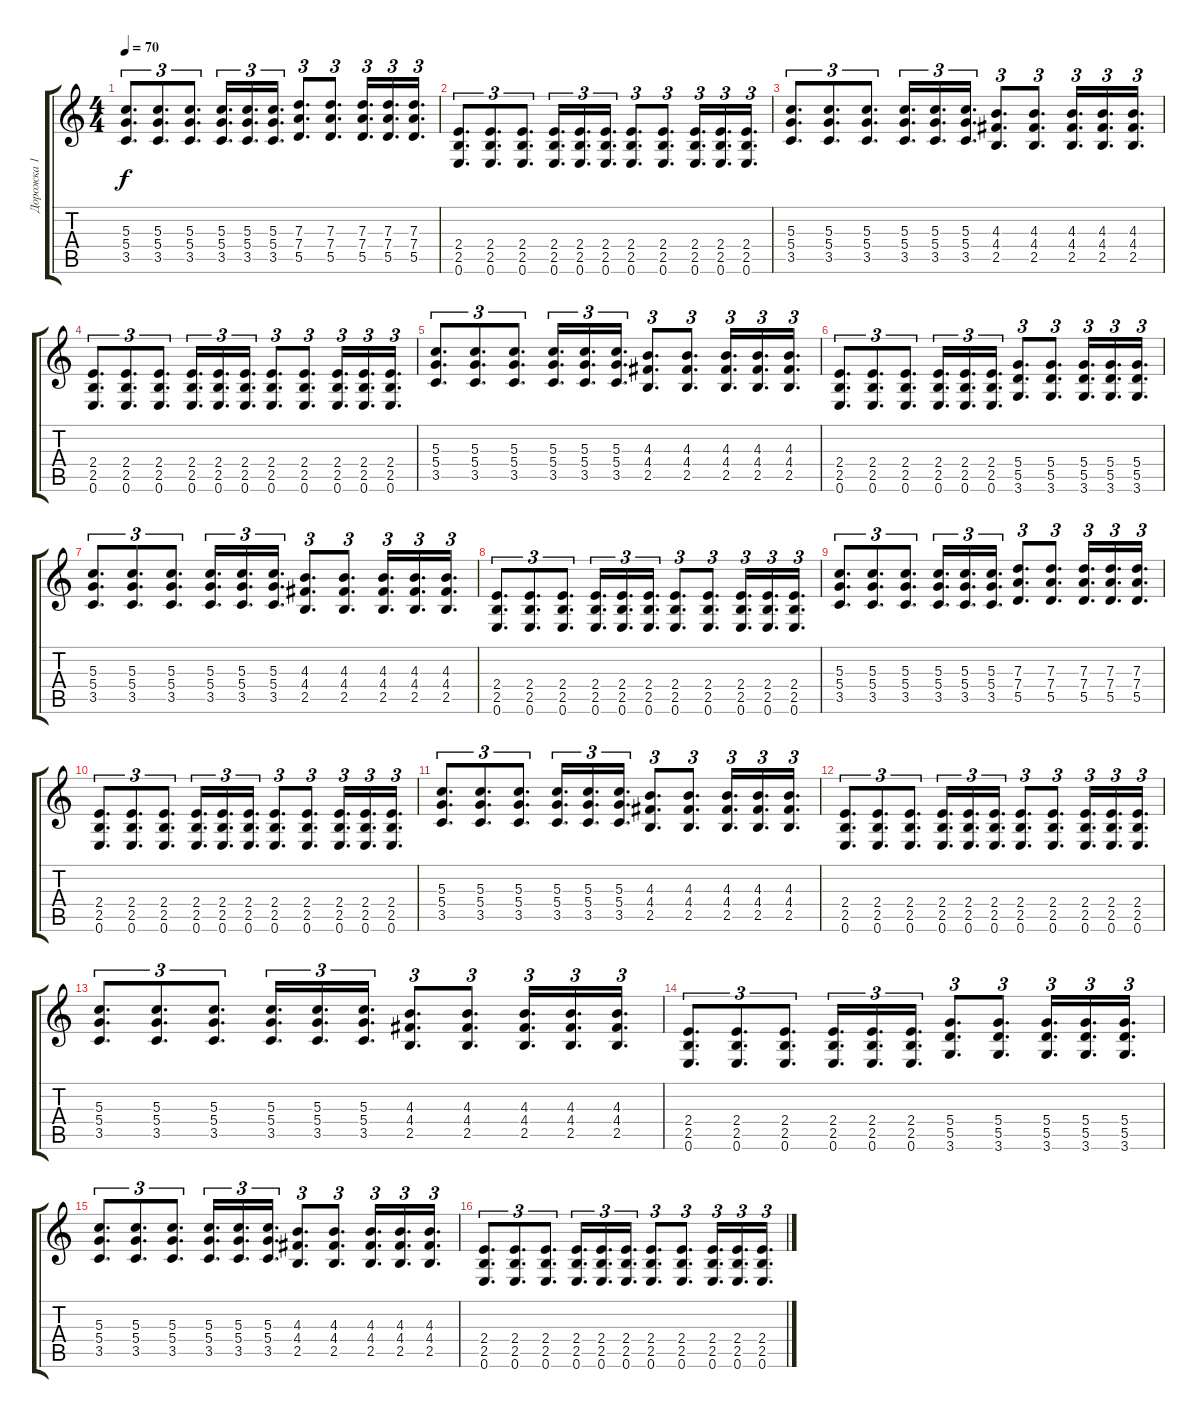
\track ("Дорожка 1" "Дорожка 1") {instrument distortionguitar}
\staff {score tabs}
\tuning (E4 B3 G3 D3 A2 E2) {hide}
\ts (4 4)
\tempo 70
\clef g2
\ks c
(5.3 5.4 3.5).8{d tu (3 2) dy f} (5.3 5.4 3.5).8{d tu (3 2)} (5.3 5.4 3.5).8{d tu (3 2)} (5.3 5.4 3.5).16{d tu (3 2)} (5.3 5.4 3.5).16{d tu (3 2)} (5.3 5.4 3.5).16{d tu (3 2)} (7.3 7.4 5.5).8{d tu (3 2)} (7.3 7.4 5.5).8{d tu (3 2)} (7.3 7.4 5.5).16{d tu (3 2)} (7.3 7.4 5.5).16{d tu (3 2)} (7.3 7.4 5.5).16{d tu (3 2)} |
(2.4 2.5 0.6).8{d tu (3 2)} (2.4 2.5 0.6).8{d tu (3 2)} (2.4 2.5 0.6).8{d tu (3 2)} (2.4 2.5 0.6).16{d tu (3 2)} (2.4 2.5 0.6).16{d tu (3 2)} (2.4 2.5 0.6).16{d tu (3 2)} (2.4 2.5 0.6).8{d tu (3 2)} (2.4 2.5 0.6).8{d tu (3 2)} (2.4 2.5 0.6).16{d tu (3 2)} (2.4 2.5 0.6).16{d tu (3 2)} (2.4 2.5 0.6).16{d tu (3 2)} |
(5.3 5.4 3.5).8{d tu (3 2)} (5.3 5.4 3.5).8{d tu (3 2)} (5.3 5.4 3.5).8{d tu (3 2)} (5.3 5.4 3.5).16{d tu (3 2)} (5.3 5.4 3.5).16{d tu (3 2)} (5.3 5.4 3.5).16{d tu (3 2)} (4.3 4.4 2.5).8{d tu (3 2)} (4.3 4.4 2.5).8{d tu (3 2)} (4.3 4.4 2.5).16{d tu (3 2)} (4.3 4.4 2.5).16{d tu (3 2)} (4.3 4.4 2.5).16{d tu (3 2)} |
(2.4 2.5 0.6).8{d tu (3 2)} (2.4 2.5 0.6).8{d tu (3 2)} (2.4 2.5 0.6).8{d tu (3 2)} (2.4 2.5 0.6).16{d tu (3 2)} (2.4 2.5 0.6).16{d tu (3 2)} (2.4 2.5 0.6).16{d tu (3 2)} (2.4 2.5 0.6).8{d tu (3 2)} (2.4 2.5 0.6).8{d tu (3 2)} (2.4 2.5 0.6).16{d tu (3 2)} (2.4 2.5 0.6).16{d tu (3 2)} (2.4 2.5 0.6).16{d tu (3 2)} |
(5.3 5.4 3.5).8{d tu (3 2)} (5.3 5.4 3.5).8{d tu (3 2)} (5.3 5.4 3.5).8{d tu (3 2)} (5.3 5.4 3.5).16{d tu (3 2)} (5.3 5.4 3.5).16{d tu (3 2)} (5.3 5.4 3.5).16{d tu (3 2)} (4.3 4.4 2.5).8{d tu (3 2)} (4.3 4.4 2.5).8{d tu (3 2)} (4.3 4.4 2.5).16{d tu (3 2)} (4.3 4.4 2.5).16{d tu (3 2)} (4.3 4.4 2.5).16{d tu (3 2)} |
(2.4 2.5 0.6).8{d tu (3 2)} (2.4 2.5 0.6).8{d tu (3 2)} (2.4 2.5 0.6).8{d tu (3 2)} (2.4 2.5 0.6).16{d tu (3 2)} (2.4 2.5 0.6).16{d tu (3 2)} (2.4 2.5 0.6).16{d tu (3 2)} (5.4 5.5 3.6).8{d tu (3 2)} (5.4 5.5 3.6).8{d tu (3 2)} (5.4 5.5 3.6).16{d tu (3 2)} (5.4 5.5 3.6).16{d tu (3 2)} (5.4 5.5 3.6).16{d tu (3 2)} |
(5.3 5.4 3.5).8{d tu (3 2)} (5.3 5.4 3.5).8{d tu (3 2)} (5.3 5.4 3.5).8{d tu (3 2)} (5.3 5.4 3.5).16{d tu (3 2)} (5.3 5.4 3.5).16{d tu (3 2)} (5.3 5.4 3.5).16{d tu (3 2)} (4.3 4.4 2.5).8{d tu (3 2)} (4.3 4.4 2.5).8{d tu (3 2)} (4.3 4.4 2.5).16{d tu (3 2)} (4.3 4.4 2.5).16{d tu (3 2)} (4.3 4.4 2.5).16{d tu (3 2)} |
(2.4 2.5 0.6).8{d tu (3 2)} (2.4 2.5 0.6).8{d tu (3 2)} (2.4 2.5 0.6).8{d tu (3 2)} (2.4 2.5 0.6).16{d tu (3 2)} (2.4 2.5 0.6).16{d tu (3 2)} (2.4 2.5 0.6).16{d tu (3 2)} (2.4 2.5 0.6).8{d tu (3 2)} (2.4 2.5 0.6).8{d tu (3 2)} (2.4 2.5 0.6).16{d tu (3 2)} (2.4 2.5 0.6).16{d tu (3 2)} (2.4 2.5 0.6).16{d tu (3 2)} |
(5.3 5.4 3.5).8{d tu (3 2)} (5.3 5.4 3.5).8{d tu (3 2)} (5.3 5.4 3.5).8{d tu (3 2)} (5.3 5.4 3.5).16{d tu (3 2)} (5.3 5.4 3.5).16{d tu (3 2)} (5.3 5.4 3.5).16{d tu (3 2)} (7.3 7.4 5.5).8{d tu (3 2)} (7.3 7.4 5.5).8{d tu (3 2)} (7.3 7.4 5.5).16{d tu (3 2)} (7.3 7.4 5.5).16{d tu (3 2)} (7.3 7.4 5.5).16{d tu (3 2)} |
(2.4 2.5 0.6).8{d tu (3 2)} (2.4 2.5 0.6).8{d tu (3 2)} (2.4 2.5 0.6).8{d tu (3 2)} (2.4 2.5 0.6).16{d tu (3 2)} (2.4 2.5 0.6).16{d tu (3 2)} (2.4 2.5 0.6).16{d tu (3 2)} (2.4 2.5 0.6).8{d tu (3 2)} (2.4 2.5 0.6).8{d tu (3 2)} (2.4 2.5 0.6).16{d tu (3 2)} (2.4 2.5 0.6).16{d tu (3 2)} (2.4 2.5 0.6).16{d tu (3 2)} |
(5.3 5.4 3.5).8{d tu (3 2)} (5.3 5.4 3.5).8{d tu (3 2)} (5.3 5.4 3.5).8{d tu (3 2)} (5.3 5.4 3.5).16{d tu (3 2)} (5.3 5.4 3.5).16{d tu (3 2)} (5.3 5.4 3.5).16{d tu (3 2)} (4.3 4.4 2.5).8{d tu (3 2)} (4.3 4.4 2.5).8{d tu (3 2)} (4.3 4.4 2.5).16{d tu (3 2)} (4.3 4.4 2.5).16{d tu (3 2)} (4.3 4.4 2.5).16{d tu (3 2)} |
(2.4 2.5 0.6).8{d tu (3 2)} (2.4 2.5 0.6).8{d tu (3 2)} (2.4 2.5 0.6).8{d tu (3 2)} (2.4 2.5 0.6).16{d tu (3 2)} (2.4 2.5 0.6).16{d tu (3 2)} (2.4 2.5 0.6).16{d tu (3 2)} (2.4 2.5 0.6).8{d tu (3 2)} (2.4 2.5 0.6).8{d tu (3 2)} (2.4 2.5 0.6).16{d tu (3 2)} (2.4 2.5 0.6).16{d tu (3 2)} (2.4 2.5 0.6).16{d tu (3 2)} |
(5.3 5.4 3.5).8{d tu (3 2)} (5.3 5.4 3.5).8{d tu (3 2)} (5.3 5.4 3.5).8{d tu (3 2)} (5.3 5.4 3.5).16{d tu (3 2)} (5.3 5.4 3.5).16{d tu (3 2)} (5.3 5.4 3.5).16{d tu (3 2)} (4.3 4.4 2.5).8{d tu (3 2)} (4.3 4.4 2.5).8{d tu (3 2)} (4.3 4.4 2.5).16{d tu (3 2)} (4.3 4.4 2.5).16{d tu (3 2)} (4.3 4.4 2.5).16{d tu (3 2)} |
(2.4 2.5 0.6).8{d tu (3 2)} (2.4 2.5 0.6).8{d tu (3 2)} (2.4 2.5 0.6).8{d tu (3 2)} (2.4 2.5 0.6).16{d tu (3 2)} (2.4 2.5 0.6).16{d tu (3 2)} (2.4 2.5 0.6).16{d tu (3 2)} (5.4 5.5 3.6).8{d tu (3 2)} (5.4 5.5 3.6).8{d tu (3 2)} (5.4 5.5 3.6).16{d tu (3 2)} (5.4 5.5 3.6).16{d tu (3 2)} (5.4 5.5 3.6).16{d tu (3 2)} |
(5.3 5.4 3.5).8{d tu (3 2)} (5.3 5.4 3.5).8{d tu (3 2)} (5.3 5.4 3.5).8{d tu (3 2)} (5.3 5.4 3.5).16{d tu (3 2)} (5.3 5.4 3.5).16{d tu (3 2)} (5.3 5.4 3.5).16{d tu (3 2)} (4.3 4.4 2.5).8{d tu (3 2)} (4.3 4.4 2.5).8{d tu (3 2)} (4.3 4.4 2.5).16{d tu (3 2)} (4.3 4.4 2.5).16{d tu (3 2)} (4.3 4.4 2.5).16{d tu (3 2)} |
(2.4 2.5 0.6).8{d tu (3 2)} (2.4 2.5 0.6).8{d tu (3 2)} (2.4 2.5 0.6).8{d tu (3 2)} (2.4 2.5 0.6).16{d tu (3 2)} (2.4 2.5 0.6).16{d tu (3 2)} (2.4 2.5 0.6).16{d tu (3 2)} (2.4 2.5 0.6).8{d tu (3 2)} (2.4 2.5 0.6).8{d tu (3 2)} (2.4 2.5 0.6).16{d tu (3 2)} (2.4 2.5 0.6).16{d tu (3 2)} (2.4 2.5 0.6).16{d tu (3 2)}
